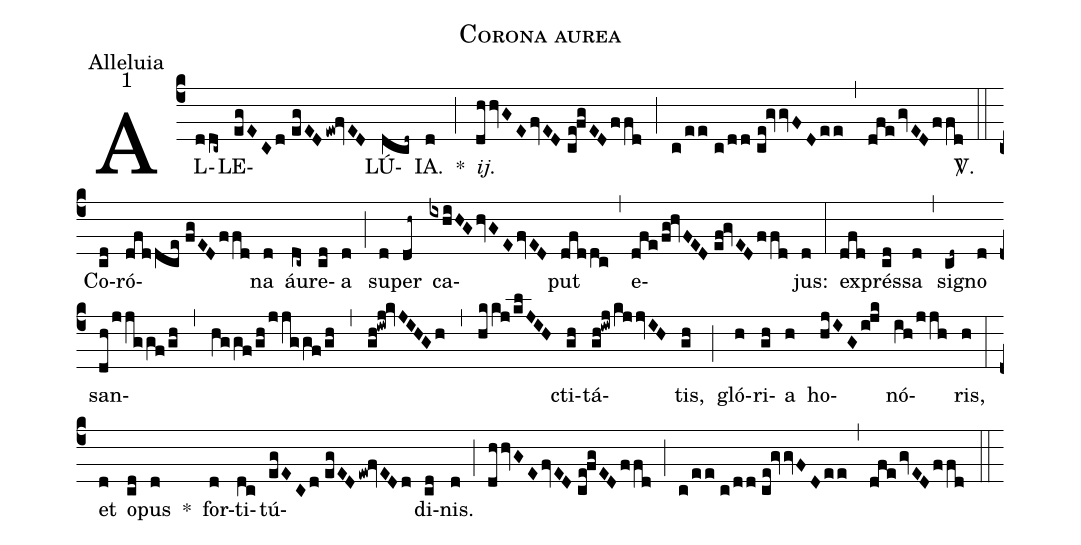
name:Corona aurea;
office-part:Alleluia;
mode:1;
%%
(c4) AL(ddc~)LE(egECd//egEDew!fvED)LÚ(dcd~)IA.(d) *(;) <i>ij.</i>(dhhvGE/fvED//ce!fgEDffd) (;) (c/ee//c/dd//ce!gvvFDee) (,) (dfegvEDffd) <sp>V/</sp>.(::) Co(cd)ró(dfddce//fgEDffd)na(d) áu(dc~)re(cd)a(d) (;) su(d)per(dh~) ca(ixhiHGhvGEfvED)put(dfddc) (,) e(dfe/fg!hvFED//ef!gvEDffd)jus:(d) (:) ex(dfd)prés(cd)sa(d) (,) si(cd~)gno(d) san(dh/jjggf/gh,hggf/gh/jjggf/gh,gh!iwj!kvJIHGh,hkkj/klJIH)cti(gh)tá(gh!iwj/kjjvIH)tis,(gh) (;) gló(h)ri(gh)a(h) ho(hjIGi!jk)nó(ih/jjh)ris,(h) (:) et(d) o(cd)pus(d) *() for(d)ti(dc)tú(egECd//egEDew!fvEDd)di(cd)nis.(d) (;) (dh/hvGE/fvED//ce!fgED/ffd) (;) (c/ee//c/dd//ce!gvvFDee) (,) (dfegvED/ffd) (::)
